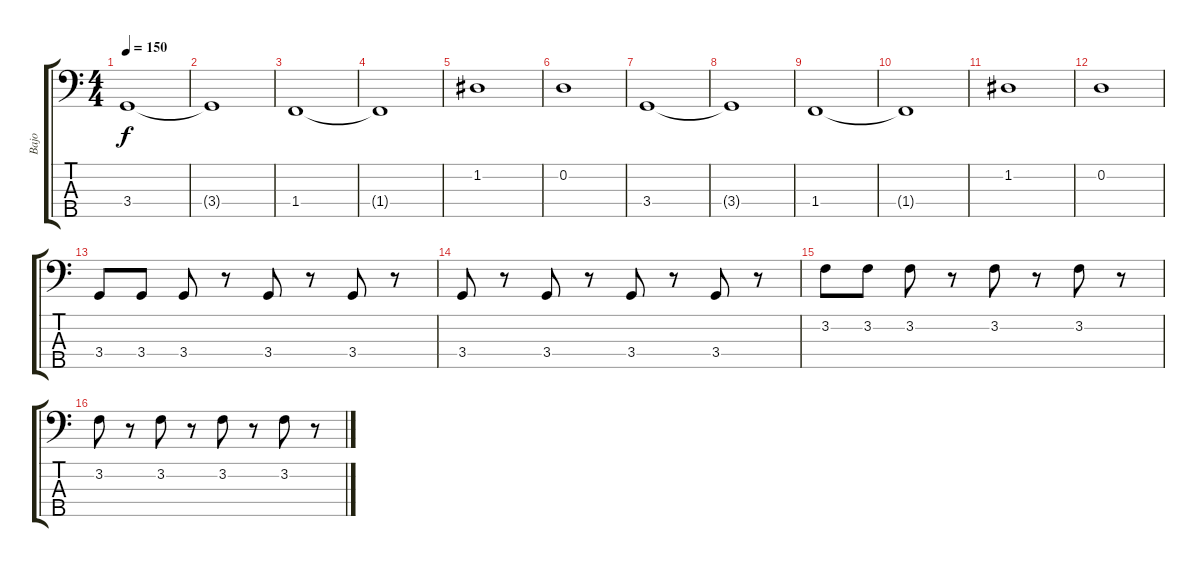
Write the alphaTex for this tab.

\track ("Bajo" "Bajo") {instrument electricbasspick}
\staff {score tabs}
\tuning (G2 D2 A1 E1 B0) {hide}
\ts (4 4)
\tempo 150
\clef f4
\ks c
3.4.1{dy f instrument electricbasspick} |
3.4{t}.1 |
1.4.1 |
1.4{t}.1 |
1.2.1 |
0.2.1 |
3.4.1 |
3.4{t}.1 |
1.4.1 |
1.4{t}.1 |
1.2.1 |
0.2.1 |
3.4.8 3.4.8 3.4.8 r.8 3.4.8 r.8 3.4.8 r.8 |
3.4.8 r.8 3.4.8 r.8 3.4.8 r.8 3.4.8 r.8 |
3.2.8 3.2.8 3.2.8 r.8 3.2.8 r.8 3.2.8 r.8 |
3.2.8 r.8 3.2.8 r.8 3.2.8 r.8 3.2.8 r.8
